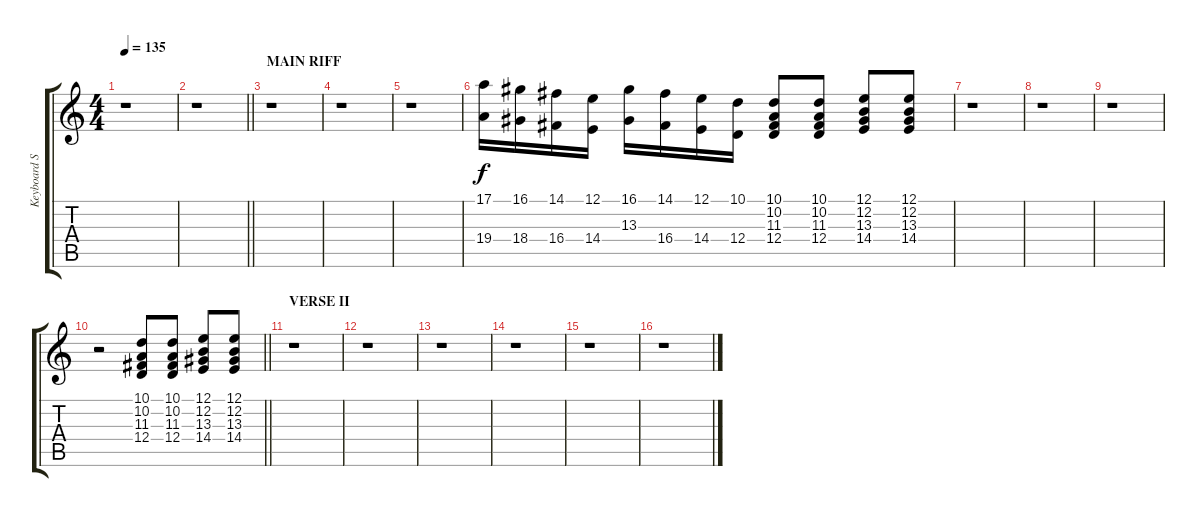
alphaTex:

\track ("Keyboard Strings" "Keyboard S") {instrument stringensemble1}
\staff {score tabs}
\tuning (E4 B3 G3 D3 A2 E2) {hide}
\ts (4 4)
\tempo 135
\clef g2
\ks c
r.1{dy f} |
\barLineRight lightlight
r.1 |
\section ("" "MAIN RIFF")
r.1 |
r.1 |
r.1 |
(17.1 19.4).16 (16.1 18.4).16 (14.1 16.4).16 (12.1 14.4).16 (16.1 13.3).16 (14.1 16.4).16 (12.1 14.4).16 (10.1 12.4).16 (10.1 10.2 11.3 12.4).8 (10.1 10.2 11.3 12.4).8 (12.1 12.2 13.3 14.4).8 (12.1 12.2 13.3 14.4).8 |
r.1 |
r.1 |
r.1 |
\barLineRight lightlight
r.2 (10.1 10.2 11.3 12.4).8 (10.1 10.2 11.3 12.4).8 (12.1 12.2 13.3 14.4).8 (12.1 12.2 13.3 14.4).8 |
\section ("" "VERSE II")
r.1 |
r.1 |
r.1 |
r.1 |
r.1 |
r.1
